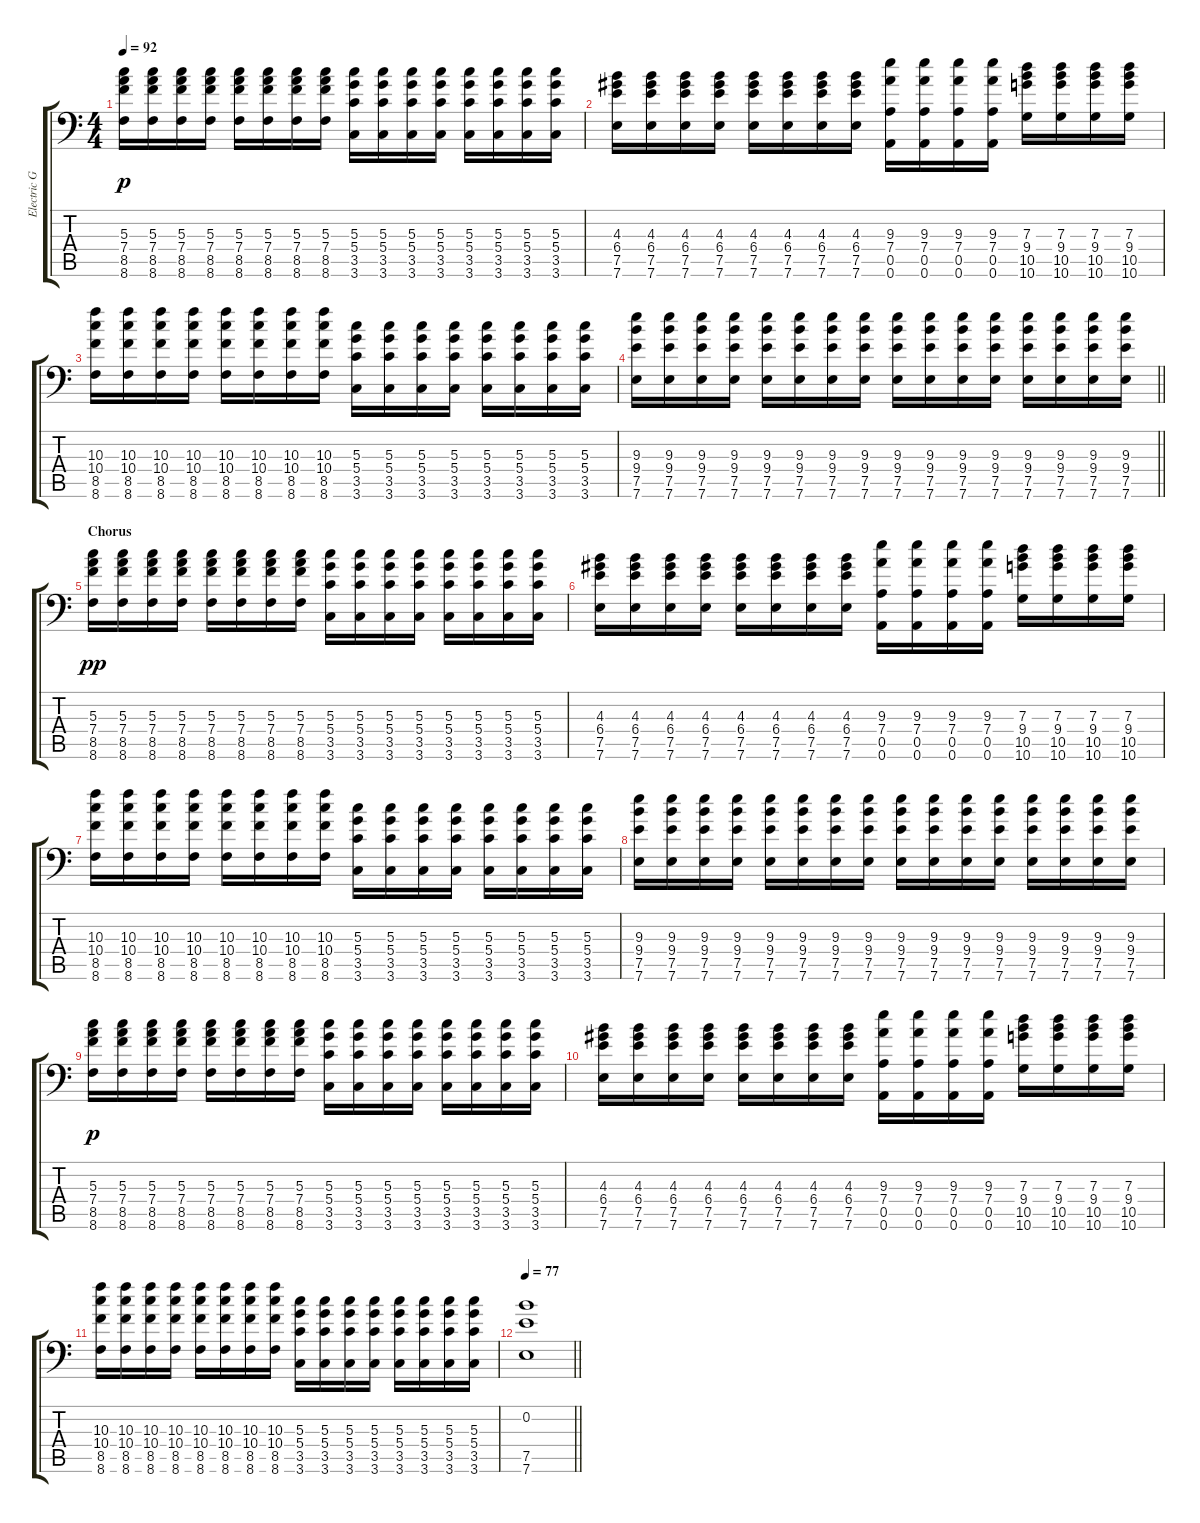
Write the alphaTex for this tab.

\track ("Electric Guitar" "Electric G") {instrument overdrivenguitar}
\staff {score tabs}
\tuning (E4 B3 G3 D3 A2 A1) {hide}
\ts (4 4)
\tempo 92
\clef f4
\ks c
(5.3 7.4 8.5 8.6).16{dy p} (5.3 7.4 8.5 8.6).16 (5.3 7.4 8.5 8.6).16 (5.3 7.4 8.5 8.6).16 (5.3 7.4 8.5 8.6).16 (5.3 7.4 8.5 8.6).16 (5.3 7.4 8.5 8.6).16 (5.3 7.4 8.5 8.6).16 (5.3 5.4 3.5 3.6).16 (5.3 5.4 3.5 3.6).16 (5.3 5.4 3.5 3.6).16 (5.3 5.4 3.5 3.6).16 (5.3 5.4 3.5 3.6).16 (5.3 5.4 3.5 3.6).16 (5.3 5.4 3.5 3.6).16 (5.3 5.4 3.5 3.6).16 |
(4.3 6.4 7.5 7.6).16 (4.3 6.4 7.5 7.6).16 (4.3 6.4 7.5 7.6).16 (4.3 6.4 7.5 7.6).16 (4.3 6.4 7.5 7.6).16 (4.3 6.4 7.5 7.6).16 (4.3 6.4 7.5 7.6).16 (4.3 6.4 7.5 7.6).16 (9.3 7.4 0.5 0.6).16 (9.3 7.4 0.5 0.6).16 (9.3 7.4 0.5 0.6).16 (9.3 7.4 0.5 0.6).16 (7.3 9.4 10.5 10.6).16 (7.3 9.4 10.5 10.6).16 (7.3 9.4 10.5 10.6).16 (7.3 9.4 10.5 10.6).16 |
(10.3 10.4 8.5 8.6).16 (10.3 10.4 8.5 8.6).16 (10.3 10.4 8.5 8.6).16 (10.3 10.4 8.5 8.6).16 (10.3 10.4 8.5 8.6).16 (10.3 10.4 8.5 8.6).16 (10.3 10.4 8.5 8.6).16 (10.3 10.4 8.5 8.6).16 (5.3 5.4 3.5 3.6).16 (5.3 5.4 3.5 3.6).16 (5.3 5.4 3.5 3.6).16 (5.3 5.4 3.5 3.6).16 (5.3 5.4 3.5 3.6).16 (5.3 5.4 3.5 3.6).16 (5.3 5.4 3.5 3.6).16 (5.3 5.4 3.5 3.6).16 |
\barLineRight lightlight
(9.3 9.4 7.5 7.6).16 (9.3 9.4 7.5 7.6).16 (9.3 9.4 7.5 7.6).16 (9.3 9.4 7.5 7.6).16 (9.3 9.4 7.5 7.6).16 (9.3 9.4 7.5 7.6).16 (9.3 9.4 7.5 7.6).16 (9.3 9.4 7.5 7.6).16 (9.3 9.4 7.5 7.6).16 (9.3 9.4 7.5 7.6).16 (9.3 9.4 7.5 7.6).16 (9.3 9.4 7.5 7.6).16 (9.3 9.4 7.5 7.6).16 (9.3 9.4 7.5 7.6).16 (9.3 9.4 7.5 7.6).16 (9.3 9.4 7.5 7.6).16 |
\section ("" "Chorus")
(5.3 7.4 8.5 8.6).16{dy pp} (5.3 7.4 8.5 8.6).16 (5.3 7.4 8.5 8.6).16 (5.3 7.4 8.5 8.6).16 (5.3 7.4 8.5 8.6).16 (5.3 7.4 8.5 8.6).16 (5.3 7.4 8.5 8.6).16 (5.3 7.4 8.5 8.6).16 (5.3 5.4 3.5 3.6).16 (5.3 5.4 3.5 3.6).16 (5.3 5.4 3.5 3.6).16 (5.3 5.4 3.5 3.6).16 (5.3 5.4 3.5 3.6).16 (5.3 5.4 3.5 3.6).16 (5.3 5.4 3.5 3.6).16 (5.3 5.4 3.5 3.6).16 |
(4.3 6.4 7.5 7.6).16 (4.3 6.4 7.5 7.6).16 (4.3 6.4 7.5 7.6).16 (4.3 6.4 7.5 7.6).16 (4.3 6.4 7.5 7.6).16 (4.3 6.4 7.5 7.6).16 (4.3 6.4 7.5 7.6).16 (4.3 6.4 7.5 7.6).16 (9.3 7.4 0.5 0.6).16 (9.3 7.4 0.5 0.6).16 (9.3 7.4 0.5 0.6).16 (9.3 7.4 0.5 0.6).16 (7.3 9.4 10.5 10.6).16 (7.3 9.4 10.5 10.6).16 (7.3 9.4 10.5 10.6).16 (7.3 9.4 10.5 10.6).16 |
(10.3 10.4 8.5 8.6).16 (10.3 10.4 8.5 8.6).16 (10.3 10.4 8.5 8.6).16 (10.3 10.4 8.5 8.6).16 (10.3 10.4 8.5 8.6).16 (10.3 10.4 8.5 8.6).16 (10.3 10.4 8.5 8.6).16 (10.3 10.4 8.5 8.6).16 (5.3 5.4 3.5 3.6).16 (5.3 5.4 3.5 3.6).16 (5.3 5.4 3.5 3.6).16 (5.3 5.4 3.5 3.6).16 (5.3 5.4 3.5 3.6).16 (5.3 5.4 3.5 3.6).16 (5.3 5.4 3.5 3.6).16 (5.3 5.4 3.5 3.6).16 |
(9.3 9.4 7.5 7.6).16 (9.3 9.4 7.5 7.6).16 (9.3 9.4 7.5 7.6).16 (9.3 9.4 7.5 7.6).16 (9.3 9.4 7.5 7.6).16 (9.3 9.4 7.5 7.6).16 (9.3 9.4 7.5 7.6).16 (9.3 9.4 7.5 7.6).16 (9.3 9.4 7.5 7.6).16 (9.3 9.4 7.5 7.6).16 (9.3 9.4 7.5 7.6).16 (9.3 9.4 7.5 7.6).16 (9.3 9.4 7.5 7.6).16 (9.3 9.4 7.5 7.6).16 (9.3 9.4 7.5 7.6).16 (9.3 9.4 7.5 7.6).16 |
(5.3 7.4 8.5 8.6).16{dy p} (5.3 7.4 8.5 8.6).16 (5.3 7.4 8.5 8.6).16 (5.3 7.4 8.5 8.6).16 (5.3 7.4 8.5 8.6).16 (5.3 7.4 8.5 8.6).16 (5.3 7.4 8.5 8.6).16 (5.3 7.4 8.5 8.6).16 (5.3 5.4 3.5 3.6).16 (5.3 5.4 3.5 3.6).16 (5.3 5.4 3.5 3.6).16 (5.3 5.4 3.5 3.6).16 (5.3 5.4 3.5 3.6).16 (5.3 5.4 3.5 3.6).16 (5.3 5.4 3.5 3.6).16 (5.3 5.4 3.5 3.6).16 |
(4.3 6.4 7.5 7.6).16 (4.3 6.4 7.5 7.6).16 (4.3 6.4 7.5 7.6).16 (4.3 6.4 7.5 7.6).16 (4.3 6.4 7.5 7.6).16 (4.3 6.4 7.5 7.6).16 (4.3 6.4 7.5 7.6).16 (4.3 6.4 7.5 7.6).16 (9.3 7.4 0.5 0.6).16 (9.3 7.4 0.5 0.6).16 (9.3 7.4 0.5 0.6).16 (9.3 7.4 0.5 0.6).16 (7.3 9.4 10.5 10.6).16 (7.3 9.4 10.5 10.6).16 (7.3 9.4 10.5 10.6).16 (7.3 9.4 10.5 10.6).16 |
(10.3 10.4 8.5 8.6).16 (10.3 10.4 8.5 8.6).16 (10.3 10.4 8.5 8.6).16 (10.3 10.4 8.5 8.6).16 (10.3 10.4 8.5 8.6).16 (10.3 10.4 8.5 8.6).16 (10.3 10.4 8.5 8.6).16 (10.3 10.4 8.5 8.6).16 (5.3 5.4 3.5 3.6).16 (5.3 5.4 3.5 3.6).16 (5.3 5.4 3.5 3.6).16 (5.3 5.4 3.5 3.6).16 (5.3 5.4 3.5 3.6).16 (5.3 5.4 3.5 3.6).16 (5.3 5.4 3.5 3.6).16 (5.3 5.4 3.5 3.6).16 |
\tempo 77
\barLineRight lightlight
(0.2 7.5 7.6).1
